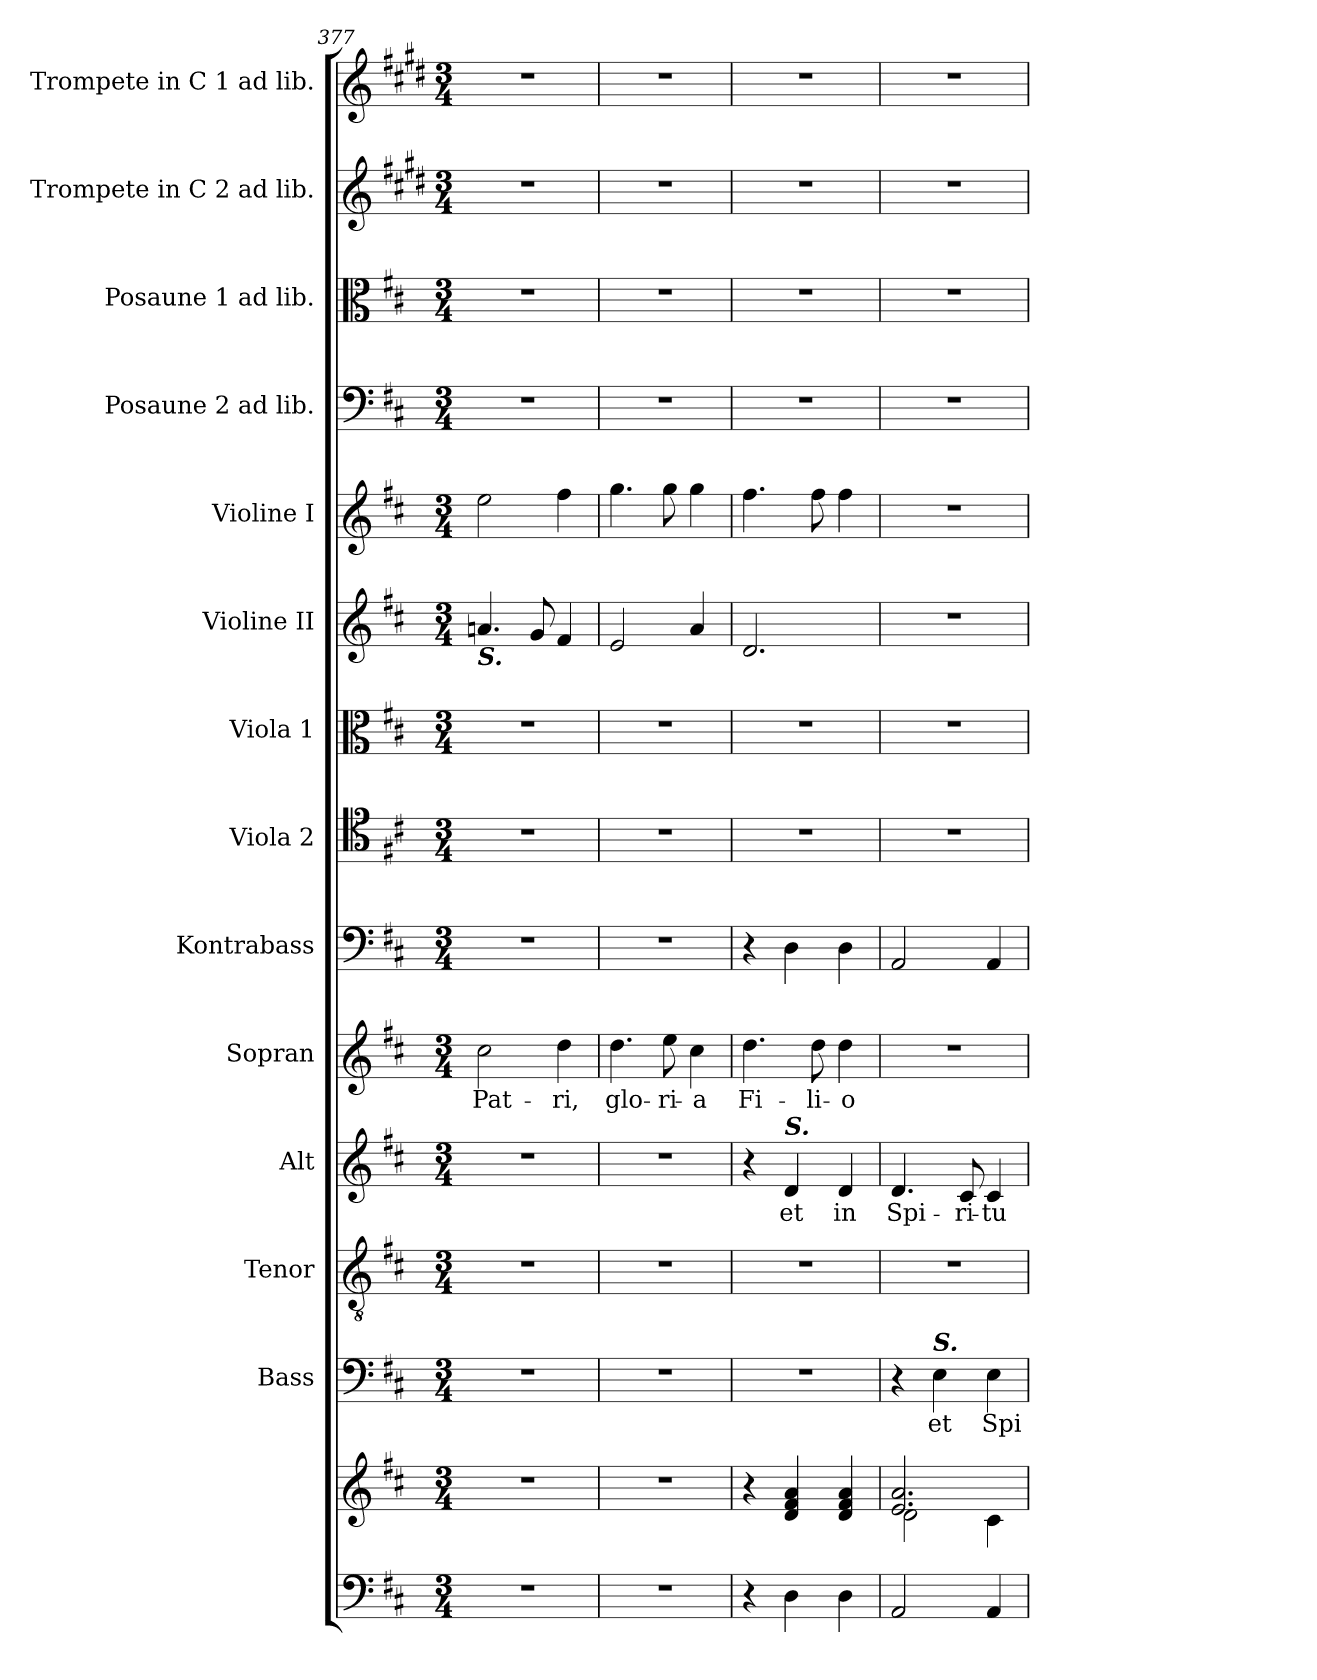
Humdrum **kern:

**kern	**kern	**kern	**text	**kern	**kern	**text	**kern	**text	**kern	**kern	**kern	**kern	**kern	**kern	**kern	**kern	**kern
*part14	*part14	*part13	*part13	*part12	*part11	*part11	*part10	*part10	*part9	*part8	*part7	*part6	*part5	*part4	*part3	*part2	*part1
*staff15	*staff14	*staff13	*staff13	*staff12	*staff11	*staff11	*staff10	*staff10	*staff9	*staff8	*staff7	*staff6	*staff5	*staff4	*staff3	*staff2	*staff1
*	*	*I"Bass	*	*I"Tenor	*I"Alt	*	*I"Sopran	*	*I"Kontrabass	*I"Viola 2	*I"Viola 1	*I"Violine II	*I"Violine I	*I"Posaune 2 ad lib.	*I"Posaune 1 ad lib.	*I"Trompete in C 2 ad lib.	*I"Trompete in C 1 ad lib.
*	*	*I'B.	*	*I'T.	*I'A.	*	*I'S.	*	*I'Kb.	*I'Vla. 2	*I'Vla. 1	*I'Vl. II	*I'Vl. I	*I'Pos. 2	*I'Pos. 1	*I'Trp. C 2	*I'Trp. C 1
*clefF4	*clefG2	*clefF4	*	*clefGv2	*clefG2	*	*clefG2	*	*clefF4	*clefC4	*clefC3	*clefG2	*clefG2	*clefF4	*clefC3	*clefG2	*clefG2
*	*	*	*	*	*	*	*	*	*ITrd7c12	*	*	*	*	*	*	*ITrd1c2	*ITrd1c2
*k[f#c#]	*k[f#c#]	*k[f#c#]	*	*k[f#c#]	*k[f#c#]	*	*k[f#c#]	*	*k[f#c#]	*k[f#c#]	*k[f#c#]	*k[f#c#]	*k[f#c#]	*k[f#c#]	*k[f#c#]	*k[f#c#]	*k[f#c#]
*D:	*D:	*D:	*	*D:	*D:	*	*D:	*	*D:	*D:	*D:	*D:	*D:	*D:	*D:	*D:	*D:
*M3/4	*M3/4	*M3/4	*	*M3/4	*M3/4	*	*M3/4	*	*M3/4	*M3/4	*M3/4	*M3/4	*M3/4	*M3/4	*M3/4	*M3/4	*M3/4
=377	=377	=377	=377	=377	=377	=377	=377	=377	=377	=377	=377	=377	=377	=377	=377	=377	=377
!	!	!	!	!	!	!	!	!	!	!	!	!LO:TX:b:Bi:t=S.	!	!	!	!	!
!	!	!	!	!	!	!	!	!LO:LY:b	!	!	!	!	!	!	!	!	!
2.r	2.r	2.r	.	2.r	2.r	.	2cc#\	Pat-	2.r	2.r	2.r	4.an/	2ee\	2.r	2.r	2.r	2.r
.	.	.	.	.	.	.	.	.	.	.	.	8g/	.	.	.	.	.
!	!	!	!	!	!	!	!	!LO:LY:b	!	!	!	!	!	!	!	!	!
.	.	.	.	.	.	.	4dd\	-ri,	.	.	.	4f#/	4ff#\	.	.	.	.
=378	=378	=378	=378	=378	=378	=378	=378	=378	=378	=378	=378	=378	=378	=378	=378	=378	=378
!	!	!	!	!	!	!	!	!LO:LY:b	!	!	!	!	!	!	!	!	!
2.r	2.r	2.r	.	2.r	2.r	.	4.dd\	glo-	2.r	2.r	2.r	2e/	4.gg\	2.r	2.r	2.r	2.r
!	!	!	!	!	!	!	!	!LO:LY:b	!	!	!	!	!	!	!	!	!
.	.	.	.	.	.	.	8ee\	-ri-	.	.	.	.	8gg\	.	.	.	.
!	!	!	!	!	!	!	!	!LO:LY:b	!	!	!	!	!	!	!	!	!
.	.	.	.	.	.	.	4cc#\	-a	.	.	.	4a/	4gg\	.	.	.	.
=379	=379	=379	=379	=379	=379	=379	=379	=379	=379	=379	=379	=379	=379	=379	=379	=379	=379
!	!	!	!	!	!	!	!	!LO:LY:b	!	!	!	!	!	!	!	!	!
4r	4r	2.r	.	2.r	4r	.	4.dd\	Fi-	4r	2.r	2.r	2.d/	4.ff#\	2.r	2.r	2.r	2.r
!	!	!	!	!	!LO:TX:a:Bi:t=S.	!	!	!	!	!	!	!	!	!	!	!	!
!	!	!	!	!	!	!LO:LY:b	!	!	!	!	!	!	!	!	!	!	!
4D\	4d/ 4f#/ 4a/	.	.	.	4d/	et	.	.	4DD\	.	.	.	.	.	.	.	.
!	!	!	!	!	!	!	!	!LO:LY:b	!	!	!	!	!	!	!	!	!
.	.	.	.	.	.	.	8dd\	-li-	.	.	.	.	8ff#\	.	.	.	.
!	!	!	!	!	!	!LO:LY:b	!	!LO:LY:b	!	!	!	!	!	!	!	!	!
4D\	4d/ 4f#/ 4a/	.	.	.	4d/	in	4dd\	-o	4DD\	.	.	.	4ff#\	.	.	.	.
=380	=380	=380	=380	=380	=380	=380	=380	=380	=380	=380	=380	=380	=380	=380	=380	=380	=380
*	*^	*	*	*	*	*	*	*	*	*	*	*	*	*	*	*	*
!	!	!	!	!	!	!	!LO:LY:b	!	!	!	!	!	!	!	!	!	!	!
2AA/	2.e/ 2.a/	2d\	4r	.	2.r	4.d/	Spi-	2.r	.	2AAA/	2.r	2.r	2.r	2.r	2.r	2.r	2.r	2.r
!	!	!	!LO:TX:a:Bi:t=S.	!	!	!	!	!	!	!	!	!	!	!	!	!	!	!
!	!	!	!	!LO:LY:b	!	!	!	!	!	!	!	!	!	!	!	!	!	!
.	.	.	4E\	et	.	.	.	.	.	.	.	.	.	.	.	.	.	.
!	!	!	!	!	!	!	!LO:LY:b	!	!	!	!	!	!	!	!	!	!	!
.	.	.	.	.	.	8c#/	-ri-	.	.	.	.	.	.	.	.	.	.	.
!	!	!	!	!LO:LY:b	!	!	!LO:LY:b	!	!	!	!	!	!	!	!	!	!	!
4AA/	.	4c#\	4E\	Spi-	.	4c#/	-tu	.	.	4AAA/	.	.	.	.	.	.	.	.
*	*v	*v	*	*	*	*	*	*	*	*	*	*	*	*	*	*	*	*
=	=	=	=	=	=	=	=	=	=	=	=	=	=	=	=	=	=
*-	*-	*-	*-	*-	*-	*-	*-	*-	*-	*-	*-	*-	*-	*-	*-	*-	*-
